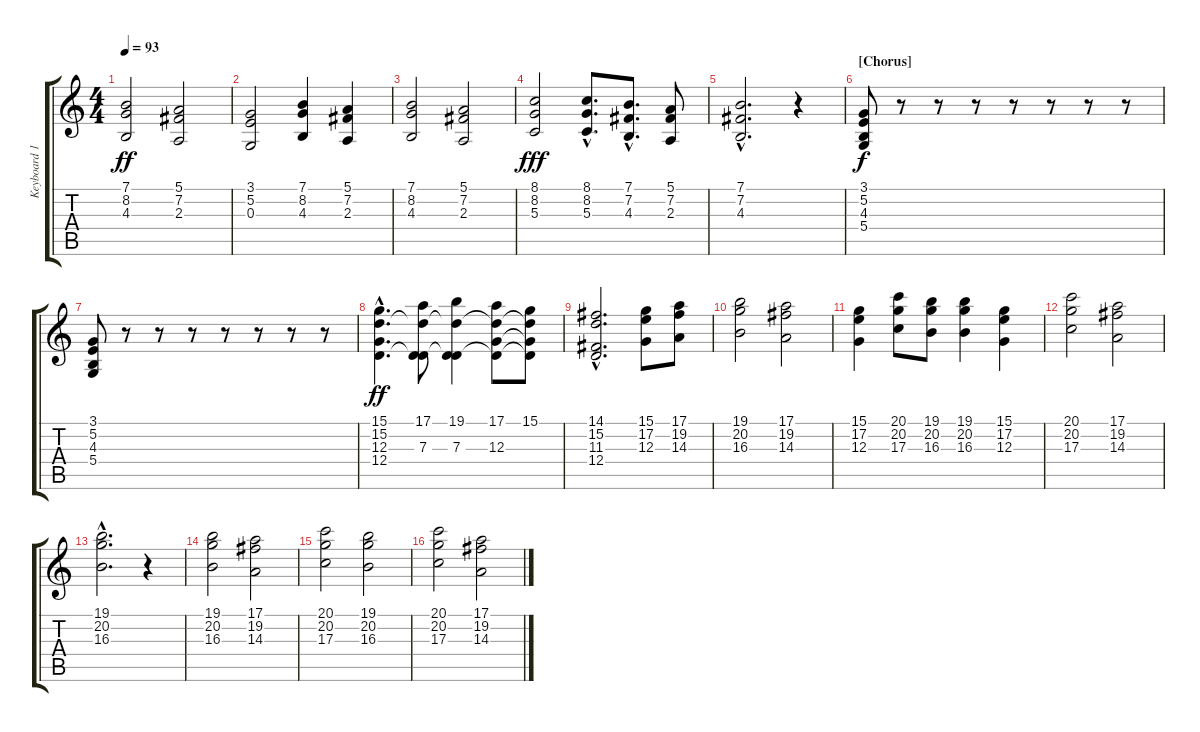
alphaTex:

\track ("Keyboard 1" "Keyboard 1") {instrument stringensemble1}
\staff {score tabs}
\tuning (E4 B3 G3 D3 A2 E2) {hide}
\ts (4 4)
\tempo 93
\clef g2
\ks c
(7.1 8.2 4.3).2{dy ff} (5.1 7.2 2.3).2 |
(3.1 5.2 0.3).2 (7.1 8.2 4.3).4 (5.1 7.2 2.3).4 |
(7.1 8.2 4.3).2 (5.1 7.2 2.3).2 |
(8.1 8.2 5.3).2{dy fff} (8.1{hac} 8.2{hac} 5.3{hac}).8{d} (7.1{hac} 7.2{hac} 4.3{hac}).8{d} (5.1 7.2 2.3).8 |
(7.1{hac} 7.2{hac} 4.3{hac}).2{d} r.4 |
\section ("" "[Chorus]")
(3.1 5.2 4.3 5.4).8{dy f} r.8 r.8 r.8 r.8 r.8 r.8 r.8 |
(3.1 5.2 4.3 5.4).8 r.8 r.8 r.8 r.8 r.8 r.8 r.8 |
(15.1{hac} 15.2{hac} 12.3{hac} 12.4{hac}).4{d dy ff} (17.1 15.2{t} 7.3 12.4{t}).8 (19.1 15.2{t} 7.3 12.4{t}).4 (17.1 15.2{t} 12.3 12.4{t}).8 (15.1 15.2{t} 12.3{t} 12.4{t}).8 |
(14.1{hac} 15.2{hac} 11.3{hac} 12.4{hac}).2{d} (15.1 17.2 12.3).8 (17.1 19.2 14.3).8 |
(19.1 20.2 16.3).2 (17.1 19.2 14.3).2 |
(15.1 17.2 12.3).4 (20.1 20.2 17.3).8 (19.1 20.2 16.3).8 (19.1 20.2 16.3).4 (15.1 17.2 12.3).4 |
(20.1 20.2 17.3).2 (17.1 19.2 14.3).2 |
(19.1{hac} 20.2{hac} 16.3{hac}).2{d} r.4 |
(19.1 20.2 16.3).2 (17.1 19.2 14.3).2 |
(20.1 20.2 17.3).2 (19.1 20.2 16.3).2 |
(20.1 20.2 17.3).2 (17.1 19.2 14.3).2
